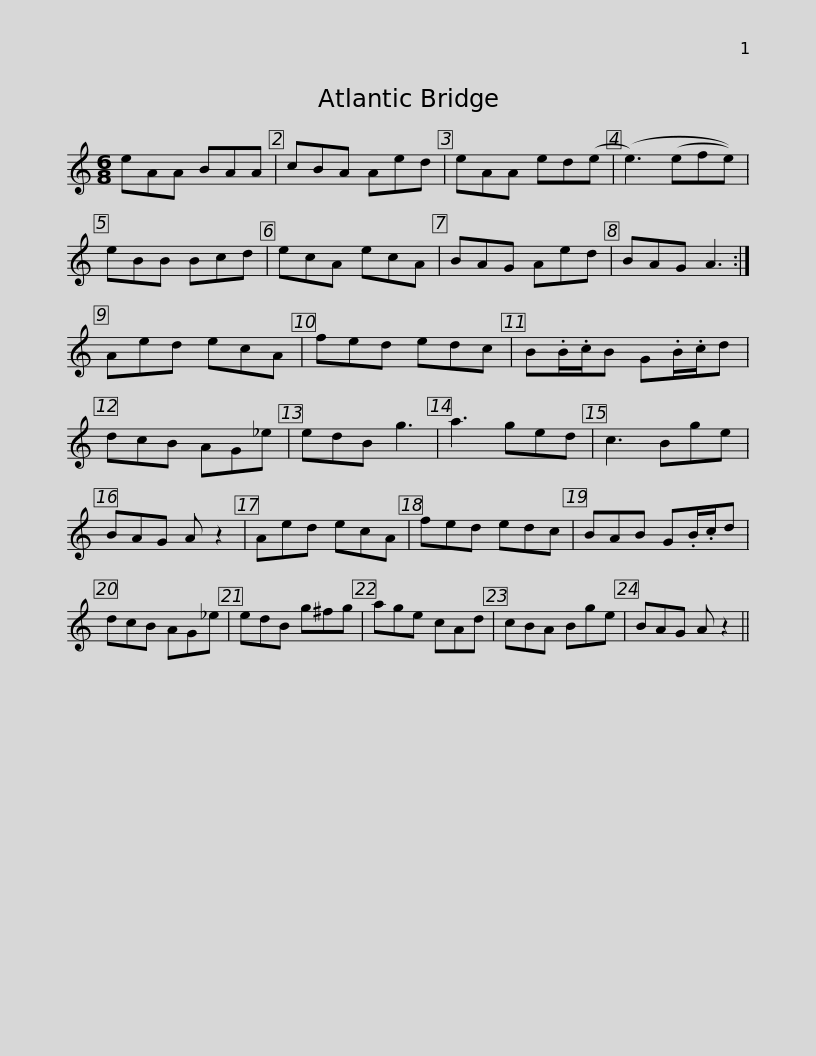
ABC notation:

X:1
L:1/8
M:6/8
I:linebreak $
K:C
V:1 treble
V:1
 eAA BAA | cBA Aed | eAA ed(e | (e3) (efe)) | eBB Bcd | %5
 ecA ecA | BAG Aed | BAG A3 :|$ Aed ecA | fed edc | %10
 B.B/.c/B G.B/.c/d | dcB AG_e | edB g3 | a3 ged | c3 Bge | %15
 BAG A z2 |$ Aed ecA | fed edc | BAB G.B/.c/d | dcB AG_e | %20
 edB g^fg | age cAd | cBA Bge |$ BAG A z2 || %24
